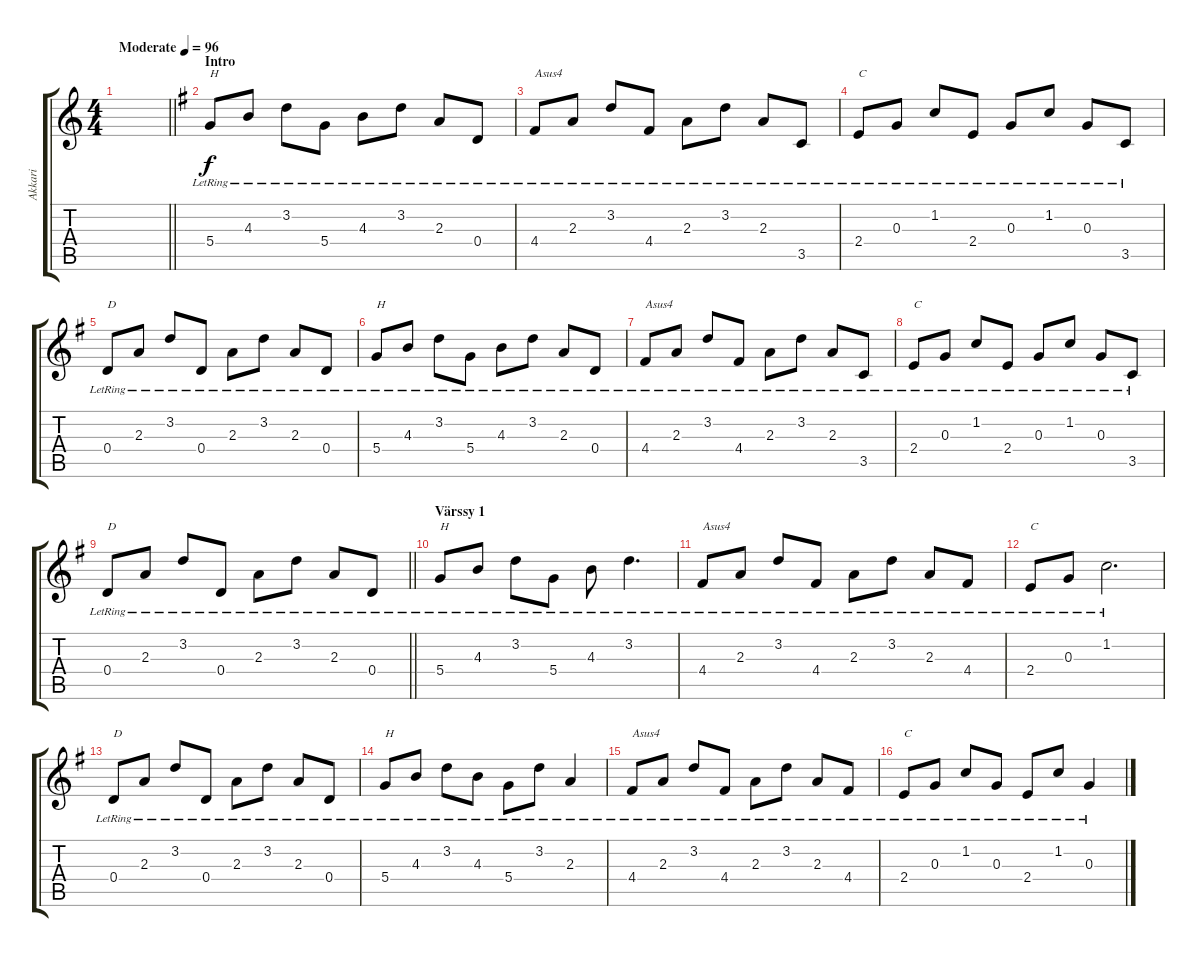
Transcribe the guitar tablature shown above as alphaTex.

\track ("Akkari" "Akkari") {instrument acousticguitarsteel}
\staff {score tabs}
\tuning (E4 B3 G3 D3 A2 E2) {hide}
\ts (4 4)
\tempo (96 "Moderate")
\clef g2
\barLineRight lightlight
\ks c
|
\section ("" "Intro")
\ks g
5.4{lr}.8{txt "H"} 4.3{lr}.8 3.2{lr}.8 5.4{lr}.8 4.3{lr}.8 3.2{lr}.8 2.3{lr}.8 0.4{lr}.8 |
4.4{lr}.8{txt "Asus4"} 2.3{lr}.8 3.2{lr}.8 4.4{lr}.8 2.3{lr}.8 3.2{lr}.8 2.3{lr}.8 3.5{lr}.8 |
2.4{lr}.8{txt "C"} 0.3{lr}.8 1.2{lr}.8 2.4{lr}.8 0.3{lr}.8 1.2{lr}.8 0.3{lr}.8 3.5{lr}.8 |
0.4{lr}.8{txt "D"} 2.3{lr}.8 3.2{lr}.8 0.4{lr}.8 2.3{lr}.8 3.2{lr}.8 2.3{lr}.8 0.4{lr}.8 |
5.4{lr}.8{txt "H"} 4.3{lr}.8 3.2{lr}.8 5.4{lr}.8 4.3{lr}.8 3.2{lr}.8 2.3{lr}.8 0.4{lr}.8 |
4.4{lr}.8{txt "Asus4"} 2.3{lr}.8 3.2{lr}.8 4.4{lr}.8 2.3{lr}.8 3.2{lr}.8 2.3{lr}.8 3.5{lr}.8 |
2.4{lr}.8{txt "C"} 0.3{lr}.8 1.2{lr}.8 2.4{lr}.8 0.3{lr}.8 1.2{lr}.8 0.3{lr}.8 3.5{lr}.8 |
\barLineRight lightlight
0.4{lr}.8{txt "D"} 2.3{lr}.8 3.2{lr}.8 0.4{lr}.8 2.3{lr}.8 3.2{lr}.8 2.3{lr}.8 0.4{lr}.8 |
\section ("" "Värssy 1")
5.4{lr}.8{txt "H"} 4.3{lr}.8 3.2{lr}.8 5.4{lr}.8 4.3{lr}.8 3.2{lr}.4{d} |
4.4{lr}.8{txt "Asus4"} 2.3{lr}.8 3.2{lr}.8 4.4{lr}.8 2.3{lr}.8 3.2{lr}.8 2.3{lr}.8 4.4{lr}.8 |
2.4{lr}.8{txt "C"} 0.3{lr}.8 1.2{lr}.2{d} |
0.4{lr}.8{txt "D"} 2.3{lr}.8 3.2{lr}.8 0.4{lr}.8 2.3{lr}.8 3.2{lr}.8 2.3{lr}.8 0.4{lr}.8 |
5.4{lr}.8{txt "H"} 4.3{lr}.8 3.2{lr}.8 4.3{lr}.8 5.4{lr}.8 3.2{lr}.8 2.3{lr}.4 |
4.4{lr}.8{txt "Asus4"} 2.3{lr}.8 3.2{lr}.8 4.4{lr}.8 2.3{lr}.8 3.2{lr}.8 2.3{lr}.8 4.4{lr}.8 |
2.4{lr}.8{txt "C"} 0.3{lr}.8 1.2{lr}.8 0.3{lr}.8 2.4{lr}.8 1.2{lr}.8 0.3{lr}.4
